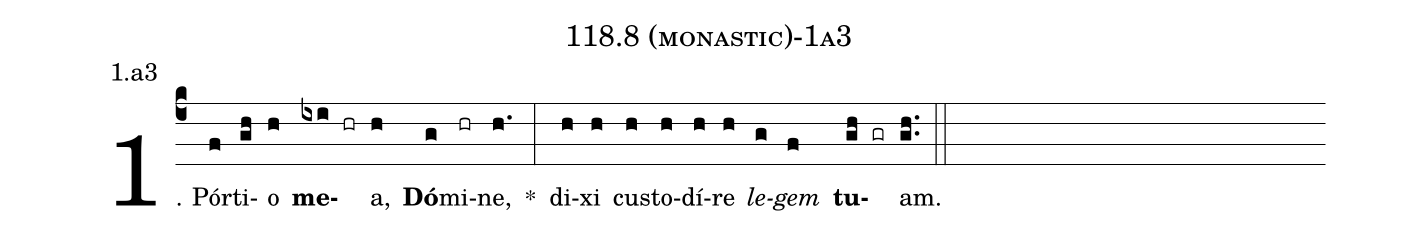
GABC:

name: 118.8 (monastic)-1a3;
annotation: 1.a3;
%%
(c4)1. Pór(f)ti(gh)o(h) <b>me</b>(ixi hr)a,(h) <b>Dó</b>(g)mi(hr)ne,(h.) *(:) di(h)xi(h) cus(h)to(h)dí(h)re(h) <i>le</i>(g)<i>gem</i>(f) <b>tu</b>(gh gr)am.(gh..) (::)
